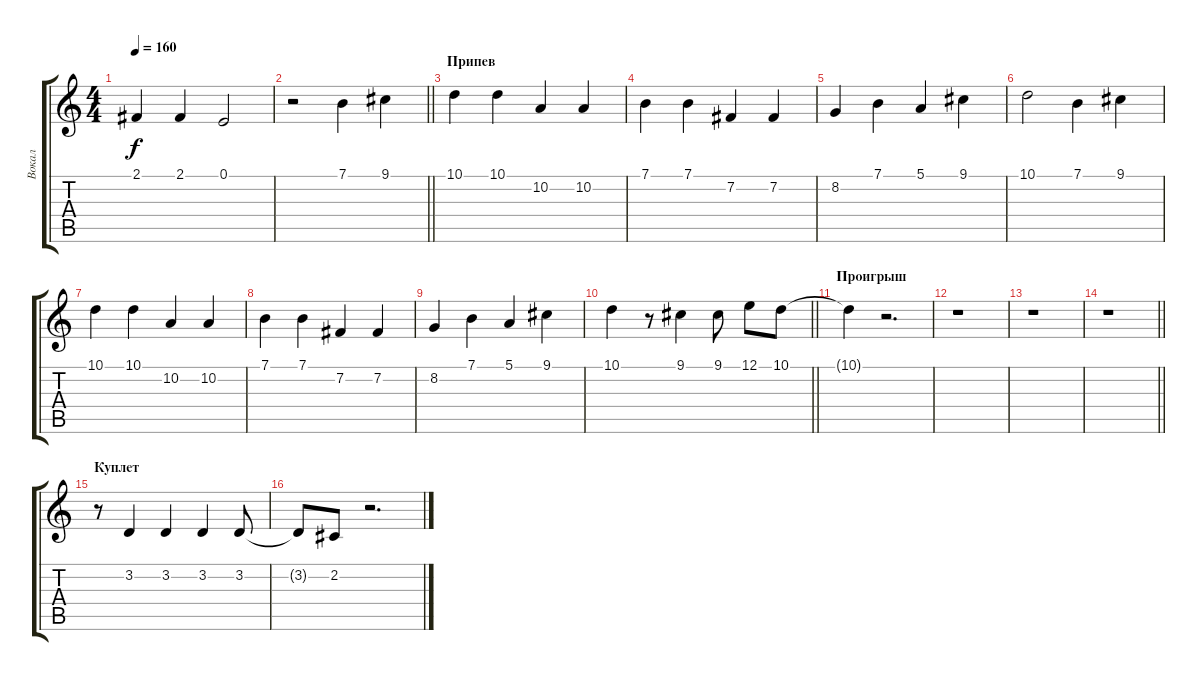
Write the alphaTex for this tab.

\track ("Вокал" "Вокал") {instrument flute}
\staff {score tabs}
\tuning (E4 B3 G3 D3 A2 E2) {hide}
\ts (4 4)
\tempo 160
\clef g2
\ks c
2.1.4{dy f} 2.1.4 0.1.2 |
\barLineRight lightlight
r.2 7.1.4 9.1.4 |
\section ("" "Припев")
10.1.4 10.1.4 10.2.4 10.2.4 |
7.1.4 7.1.4 7.2.4 7.2.4 |
8.2.4 7.1.4 5.1.4 9.1.4 |
10.1.2 7.1.4 9.1.4 |
10.1.4 10.1.4 10.2.4 10.2.4 |
7.1.4 7.1.4 7.2.4 7.2.4 |
8.2.4 7.1.4 5.1.4 9.1.4 |
\barLineRight lightlight
10.1.4 r.8 9.1.4 9.1.8 12.1.8 10.1.8 |
\section ("" "Проигрыш")
10.1{t}.4 r.2{d} |
r.1 |
r.1 |
\barLineRight lightlight
r.1 |
\section ("" "Куплет")
r.8 3.2.4 3.2.4 3.2.4 3.2.8 |
3.2{t}.8 2.2.8 r.2{d}
